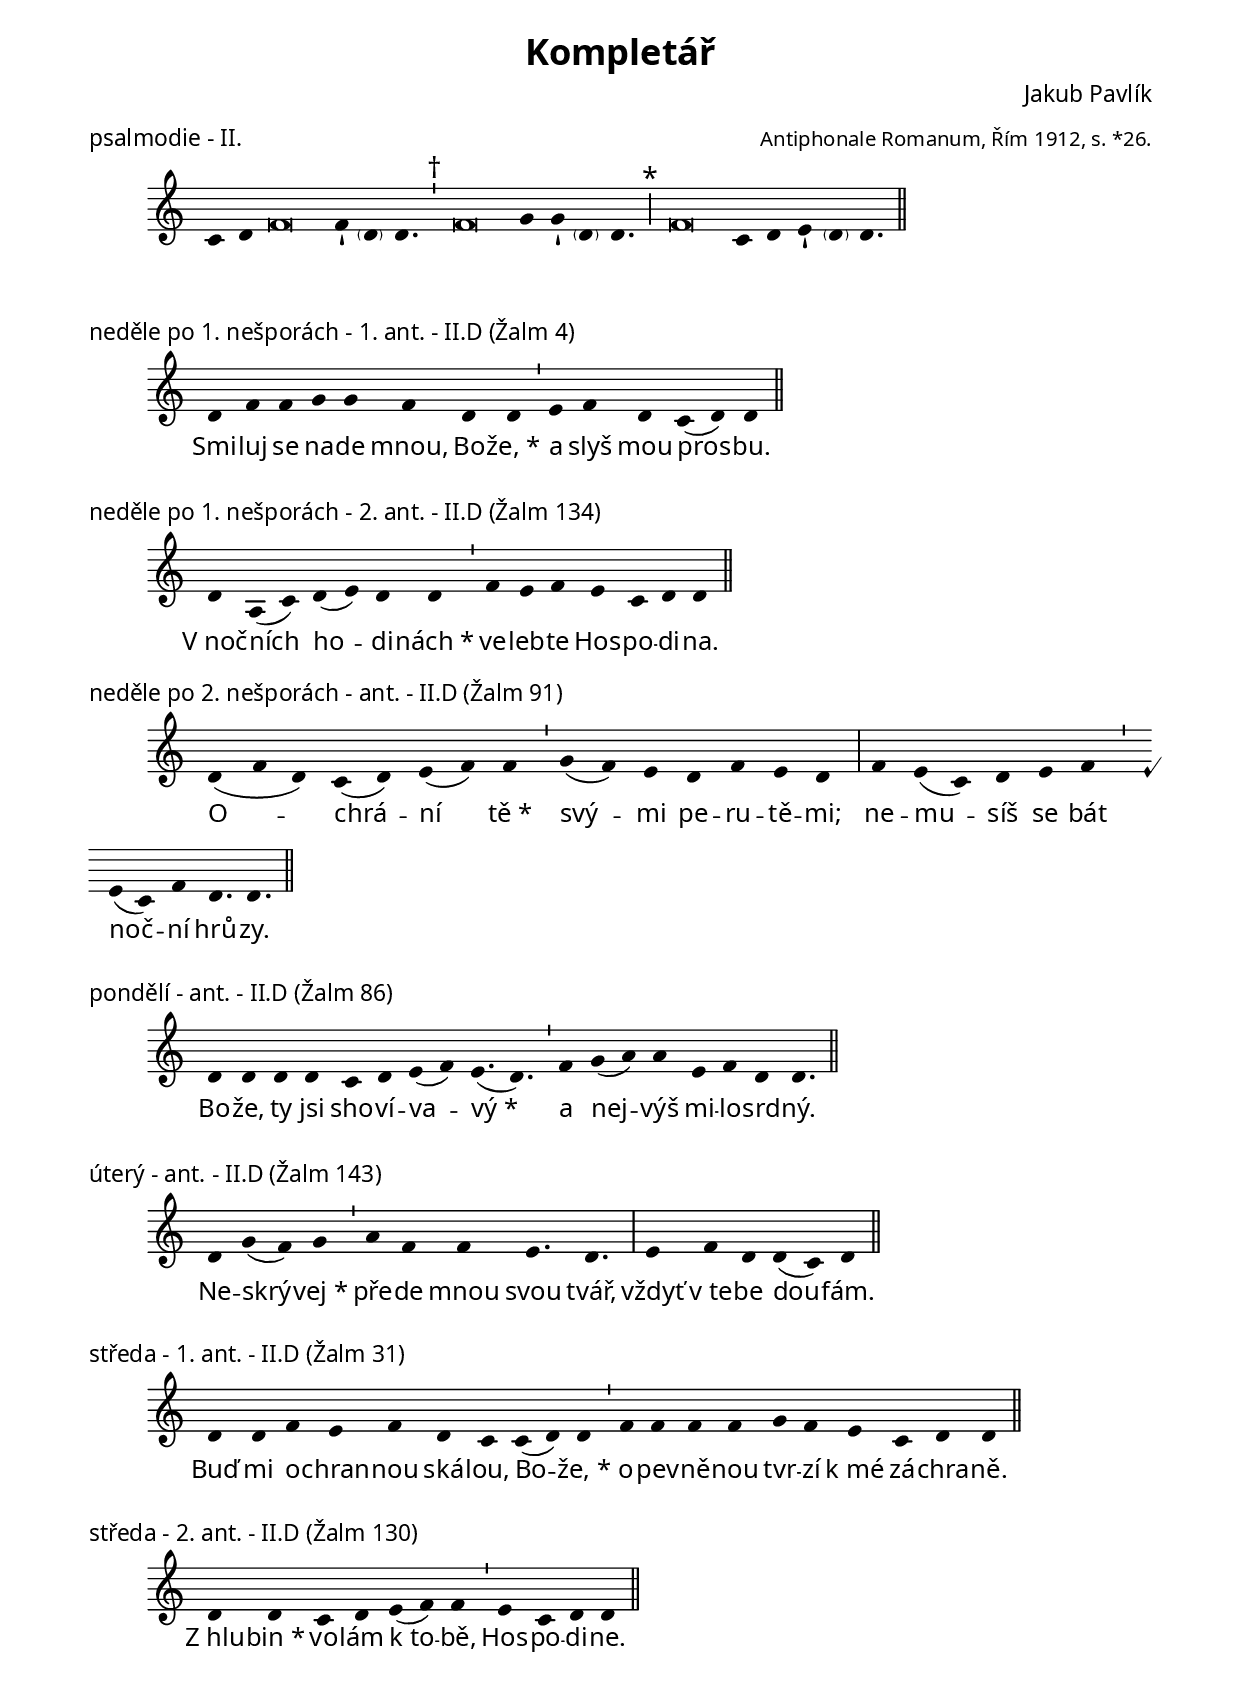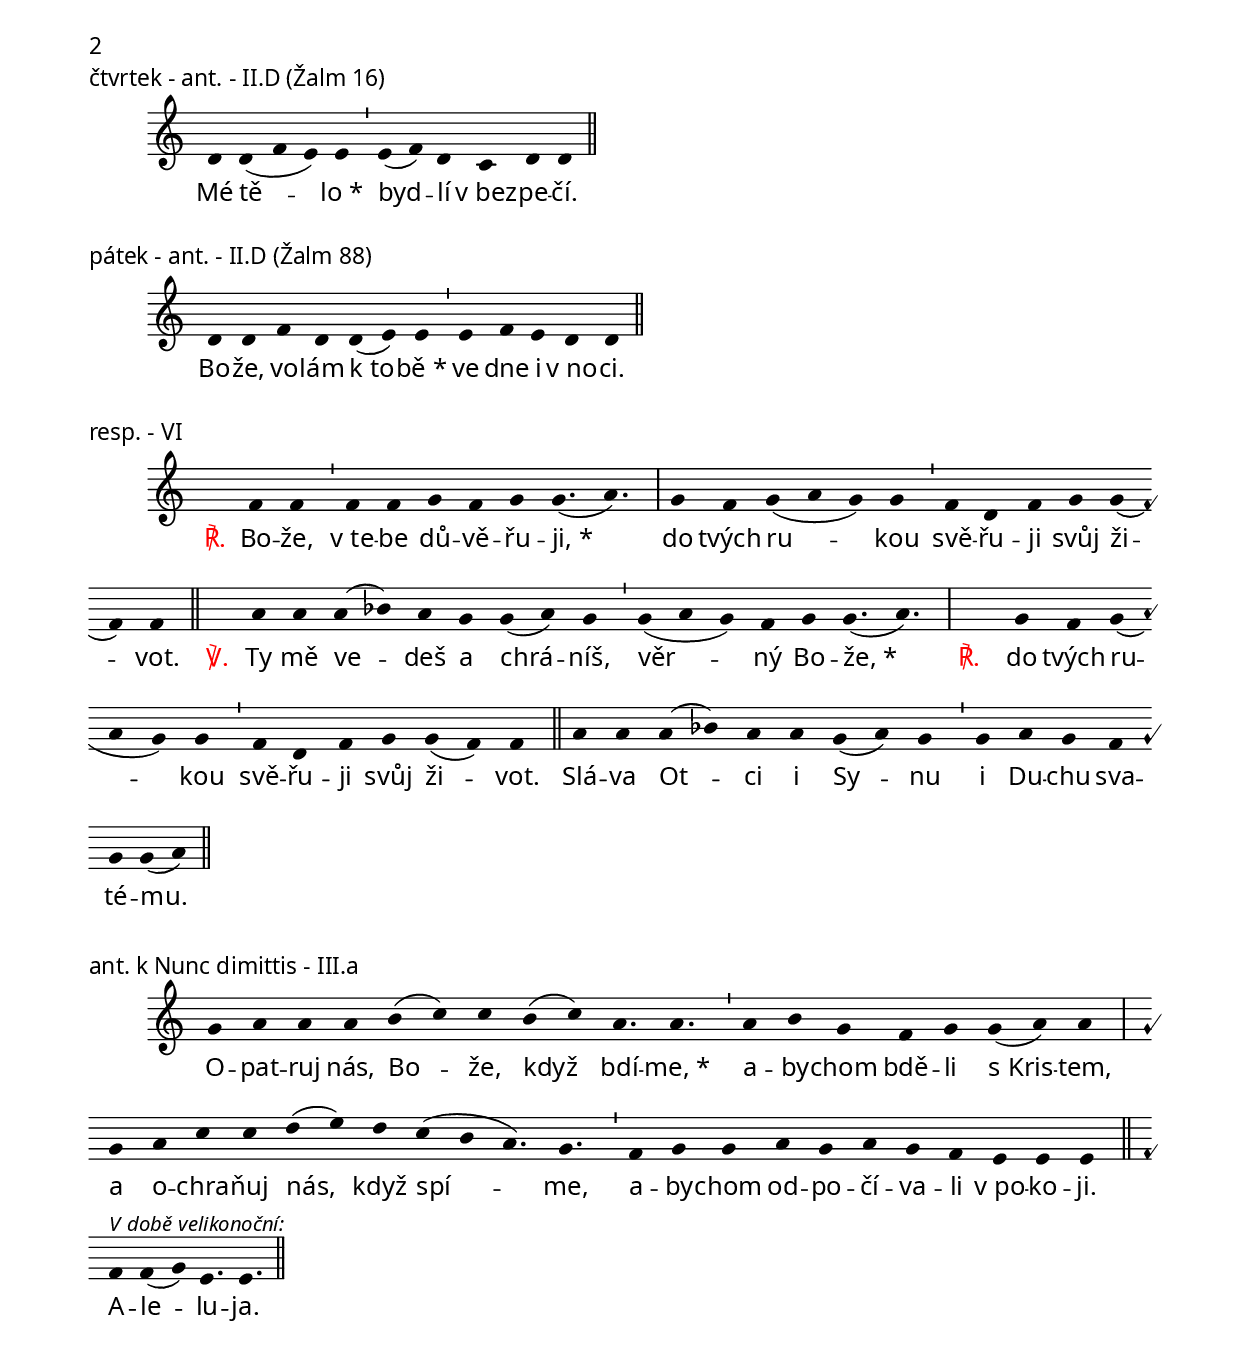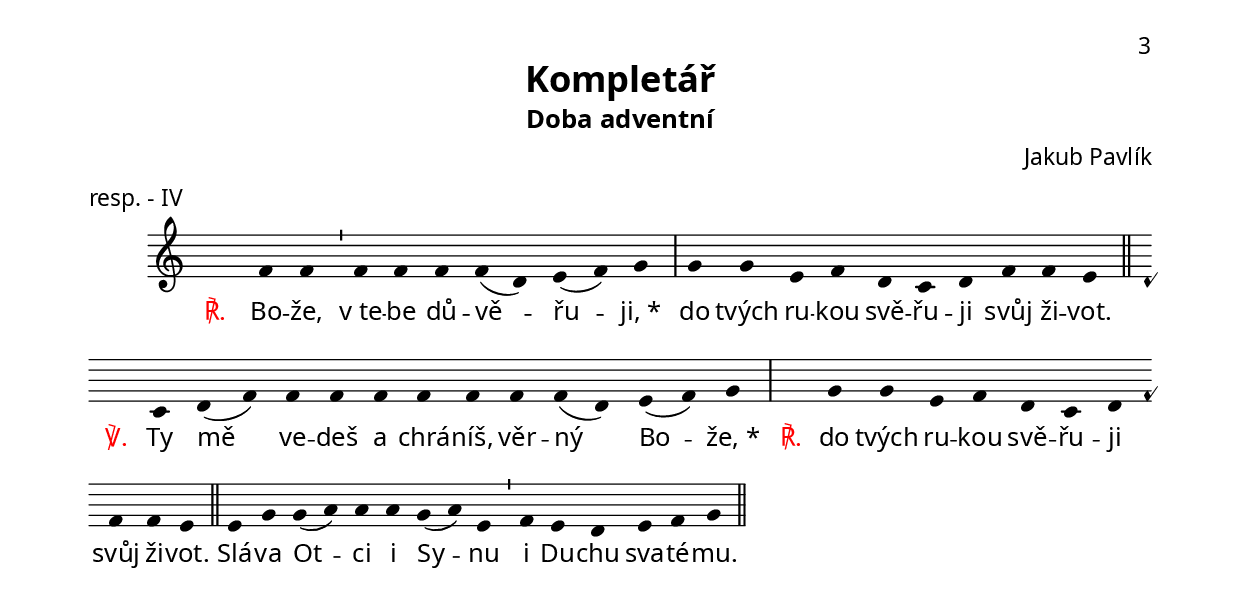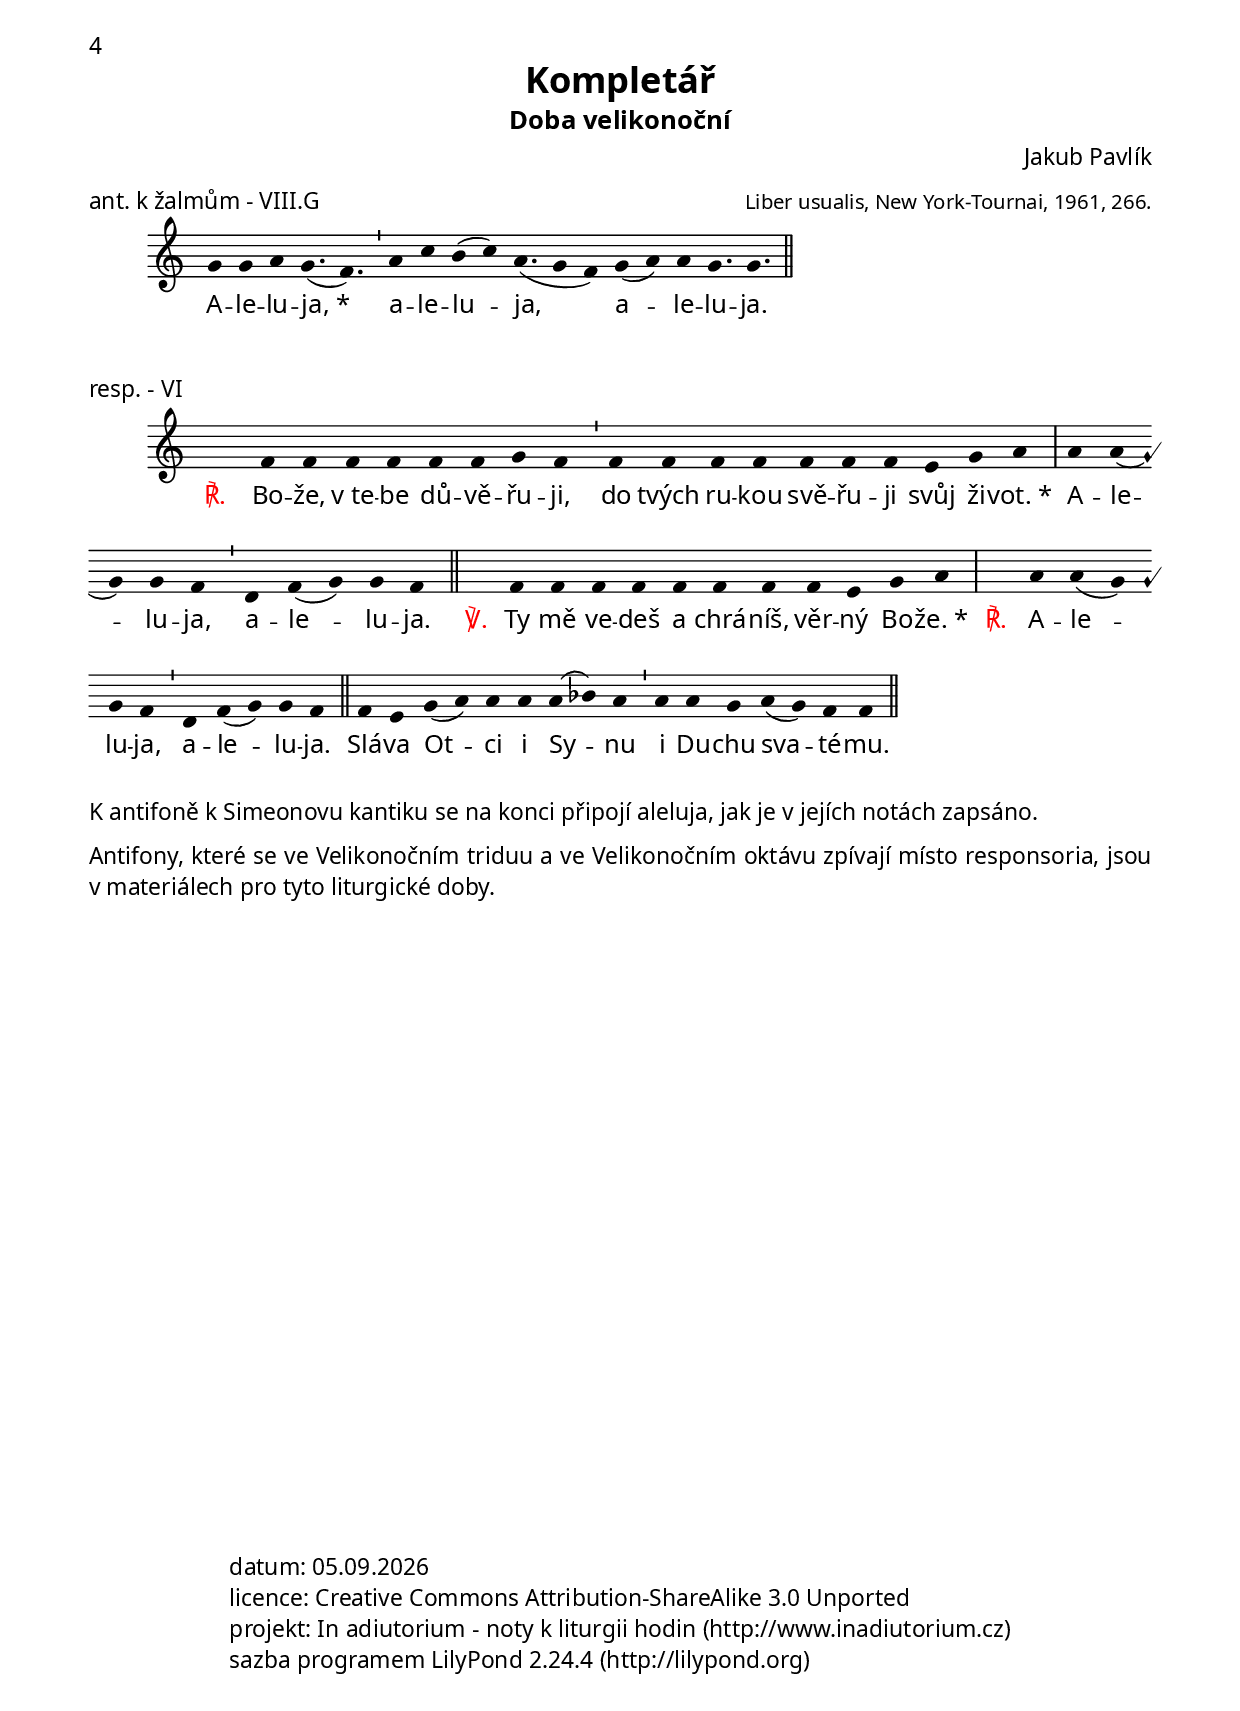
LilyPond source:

\version "2.19.4"

\header {
  title = "Kompletář"
  composer = "Jakub Pavlík"
}

\include "spolecne.ly"
\include "dilyresponsorii.ly"

\paper {
  ragged-bottom=##f
  ragged-last-bottom=##t
}

\score {
  \relative c' {
    \choralniRezim

    c d f\breve f4-! \parenthesize d d4. \mark\Dagger \barMin
    f\breve g4 g-! \parenthesize d d4. \mark "*" \barMaior
    f\breve c4 d e-! \parenthesize d d4. \barFinalis
  }
  \header {
    fons_externus = "Antiphonale Romanum, Řím 1912, s. *26."
    quid = "psalmodie"
    modus = "II"
    differentia = ""
    % piece = "psalmodie (modus II)"
    piece = \markup\sestavTitulekBezZalmu
    placet = "ten nápěv má podle antifonáře specifické místo v rámci liturgického roku a je určen
    pro zpěv žalmů bez antifony; jeho všednodenní použití je výpůjčka
    z Nového Dvora - jenže v mnišském oficiu se žalmy kompletáře zpívají také bez antifony;
    v Antifonáři k DMC by extra nápěv pro žalmy kompletáře být neměl"
    id = "psalmodie"
  }
}

%{
\score {
  \relative c' {
    \choralniRezim

    c d f\breve f4-! \parenthesize d d4. \mark\markup\large\Dagger \barMin
    f\breve g4 g-! \parenthesize d d4. \mark\markup\large{*} \barMax
    f\breve c4 d e-! \parenthesize d d4. \barFinalis
  }
  \header {
    quid = "psalmodie"
    modus = "II"
    differentia = ""
    piece = "psalmodie (modus II)"
    id = "psalmodie-proantifonar"
  }
  \layout{
    indent = 0\cm
  }
}
%}

\score {
  \relative c' {
    \choralniRezim

    d4 f f g g f d d \barMin e f d c( d) d \barFinalis
  }
  \addlyrics {
    Smi -- luj se na -- de mnou, Bo -- že,_* a slyš mou pros -- bu.
  }
  \header {
    quid = "neděle po 1. nešporách - 1. ant."
    quidbreve = "1. ant."
    modus = "II"
    differentia = "D"
    psalmus = "Žalm 4"
    id = "nei1"
    piece = \markup\sestavTitulek
  }
}

\score {
  \relative c' {
    \choralniRezim
    d4 a( c) d( e) d d \barMin
    f4 e f e c d d4 \barFinalis
  }
  \addlyrics {
    V_noč -- ních ho -- di -- nách_* ve -- leb -- te Hos -- po -- di -- na.
  }
  \header {
    quid = "neděle po 1. nešporách - 2. ant."
    quidbreve = "2. ant."
    modus = "II"
    differentia = "D"
    psalmus = "Žalm 134"
    piece = \markup\sestavTitulek
    id = "nei2"
  }
}

\score {
  \relative c' {
    \choralniRezim
    d4( f d) c( d) e( f) f \barMin
    g( f) e d f e d \barMax
    f e( c) d e f \barMin
    e( c) f d4. d4. \barFinalis
  }
  \addlyrics {
    O -- chrá -- ní tě_* svý -- mi pe -- ru -- tě -- mi;
    ne -- mu -- síš se bát noč -- ní hrů -- zy.
  }
  \header {
    quid = "neděle po 2. nešporách - ant."
    quidbreve = "ant."
    modus = "II"
    differentia = "D"
    psalmus = "Žalm 91"
    piece = \markup\sestavTitulek
    id = "neii"
  }
}

\score {
  \relative c' {
    \choralniRezim
    d4 d d d c d e( f) e4.( d) \barMin f4 g( a) a e f d d4. \barFinalis
  }
  \addlyrics {
    Bo -- že, ty jsi sho -- ví -- va -- vý_* a nej -- výš mi -- lo -- srd -- ný.
  }
  \header {
    quid = "pondělí - ant."
    quidbreve = "ant."
    modus = "II"
    differentia = "D"
    piece = \markup\sestavTitulek
    psalmus = "Žalm 86"
    id = "po"
  }
}

\score {
  \relative c' {
    \choralniRezim
    d4 g( f) g \barMin a f f e4. d \barMax
    e4 f d d( c) d \barFinalis
  }
  \addlyrics {
    Ne -- skrý -- vej_* pře -- de mnou svou tvář,
    vždyť v_te -- be dou -- fám.
  }
  \header {
    quid = "úterý - ant."
    quidbreve = "ant."
    modus = "II"
    differentia = "D"
    psalmus = "Žalm 143"
    piece = \markup\sestavTitulek
    id = "ut"
  }
}

\score {
  \relative c' {
    \choralniRezim
    d4 d f e f d c c( d) d \barMin
    f f f f g f e c d d \barFinalis
  }
  \addlyrics {
    Buď mi o -- chran -- nou ská -- lou, Bo -- že,_*
    o -- pev -- ně -- nou tvr -- zí k_mé zá -- chra -- ně.
  }
  \header {
    quid = "středa - 1. ant."
    quidbreve = "1. ant."
    modus = "II"
    differentia = "D"
    psalmus = "Žalm 31"
    piece = \markup\sestavTitulek
    id = "st1"
  }
}

\score {
  \relative c' {
    \choralniRezim
    d4 d c d e( f) f \barMin
    e c d d \barFinalis
  }
  \addlyrics {
    Z_hlu -- bin_* vo -- lám k_to -- bě, Hos -- po -- di -- ne.
  }
  \header {
    quid = "středa - 2. ant."
    quidbreve = "2. ant."
    modus = "II"
    differentia = "D"
    psalmus = "Žalm 130"
    piece = \markup\sestavTitulek
    id = "st2"
  }
}

\pageBreak % ZLOM

\score {
  \relative c' {
    \choralniRezim
    d4 d( f e) e \barMin e( f) d c d d \barFinalis
  }
  \addlyrics {
    Mé tě -- lo_* byd -- lí v_bez -- pe -- čí.
  }
  \header {
    quid = "čtvrtek - ant."
    quidbreve = "ant."
    modus = "II"
    differentia = "D"
    psalmus = "Žalm 16"
    piece = \markup\sestavTitulek
    id = "ct"
  }
}

\score {
  \relative c' {
    \choralniRezim
    d4 d f d d( e) e \barMin e f e d d \barFinalis
  }
  \addlyrics {
    Bo -- že, vo -- lám k_to -- bě_* ve dne i v_no -- ci.
  }
  \header {
    quid = "pátek - ant."
    quidbreve = "ant."
    modus = "II"
    differentia = "D"
    psalmus = "Žalm 88"
    piece = \markup\sestavTitulek
    id = "pa"
  }
}

\score {
  \relative c' {
    \choralniRezim

    % R
    \neviditelna f
    f4 f \barMin f f g f g g4.( a) \barMax
    g4 f g( a g) g \barMin f d f g g( f) f \barFinalis
    % V
    \neviditelna a
    a4 a a( bes) a g g( a) g \barMin g( a g) f g g4.( a) \barMax
    % R
    \neviditelna g
    g4 f g( a g) g \barMin f d f g g( f) f \barFinalis
    % Slava
    \respVIdoxologie \barFinalis
  }
  \addlyrics {
    \Response Bo -- že, v_te -- be dů -- vě -- řu -- ji,_*
    do tvých ru -- kou svě -- řu -- ji svůj ži -- vot.
    \Verse Ty mě ve -- deš a chrá -- níš, věr -- ný Bo -- že,_*
    \Response do tvých ru -- kou svě -- řu -- ji svůj ži -- vot.
    \textRespDoxologie
  }
  \header {
    quid = "resp."
    modus = "VI"
    piece = \markup {\sestavTitulekResp}
    id = "resp"
  }
}

\score {
  \relative c'' {
    \choralniRezim
    g4 a a a b( c) c b( c) a4. a \barMin
    a4 b g f g g( a) a \barMax
    g a c c d( e) d c( b a4.) g \barMin
    f4 g g a g a g f e e e \barFinalis
    f^\rubrVelikAleluja f( g) e4. e \barFinalis
  }
  \addlyrics {
    O -- pat -- ruj nás, Bo -- že, když bdí -- me,_*
    a -- by -- chom bdě -- li s_Kris -- tem,
    a o -- chra -- ňuj nás, když spí -- me,
    a -- by -- chom od -- po -- čí -- va -- li v_po -- ko -- ji.
    A -- le -- lu -- ja.
  }
  \header {
    quid = "ant. k Nunc dimittis"
    quidbreve = "ant."
    modus = "III"
    differentia = "a"
    psalmus = "Nunc dimittis"
    piece = \markup {\sestavTitulekBezZalmu}
    id = "sim"
  }
}

\bookpart {
  \header {
    subtitle = "Doba adventní"
  }

  \score {
    \relative c' {
      \choralniRezim

      % R
      \neviditelna f
      f4 f \barMin f f f f( d) e( f) g \barMax
      g g e f d c d f f e \barFinalis
      % V
      \neviditelna d
      c d( f) f f f f f f f( d) e( f) g \barMax
      % R
      \neviditelna g
      g g e f d c d f f e \barFinalis
      % Slava
      \respIVdoxologie \barFinalis
    }
    \addlyrics {
      \Response Bo -- že, v_te -- be dů -- vě -- řu -- ji,_*
      do tvých ru -- kou svě -- řu -- ji svůj ži -- vot.
      \Verse Ty mě ve -- deš a chrá -- níš, věr -- ný Bo -- že,_*
      \Response do tvých ru -- kou svě -- řu -- ji svůj ži -- vot.
      \textRespDoxologie
    }
    \header {
      quid = "resp."
      modus = "IV"
      piece = \markup {\sestavTitulekResp}
      placet = "nepřirozená melismata - důVĚřuji; Ty MĚ vedeš; SVAtému"
      id = "resp-adv"
    }
  }
}

\bookpart {
  \header {
    subtitle = "Doba velikonoční"
  }

  % Tato cast obsahuje mene not a proto je lepsi, aby se, narozdil
  % od prvni casti, noty neroztahovaly na celou stranku, ale byly
  % nakupene nahore:
  \paper {
    ragged-bottom=##f
    ragged-last-bottom=##t
  }

  \score {
    \relative c'' {
      \choralniRezim
      g4 g a g4.( f) \barMin
      a4 c b( c) a4.( g4 f)
      g( a) a g4. g \barFinalis
    }
    \addlyrics {
      A -- le -- lu -- ja,_*
      a -- le -- lu -- ja,
      a -- le -- lu -- ja.
    }
    \header {
      quid = "ant. k žalmům"
      quidbreve = "ant."
      modus = "VIII"
      differentia = "G"
      psalmus = ""
      placet = "nebylo by lepší nevázat se na solesmeskou rytmizaci a vyjít z AR1912?"
      id = "pasch"
      piece = \markup {\sestavTitulekBezZalmu}
      fons_externus = "Liber usualis, New York-Tournai, 1961, 266."
    }
  }

  \score {
    \relative c' {
      \choralniRezim

      % R
      \neviditelna f
      f4 f f f f f g f \barMin
      f f f f f f f e g a \barMax
      \respVIalelujaResponsum \barFinalis
      % V
      \neviditelna f
      f4 f f f f f f f e g a \barMax
      % R
      \neviditelna a
      \respVIalelujaResponsum \barFinalis
      % Slava
      \respVIalelujaDoxologie \barFinalis
    }
    \addlyrics {
      \Response Bo -- že, v_te -- be dů -- vě -- řu -- ji,
      do tvých ru -- kou svě -- řu -- ji svůj ži -- vot._* \textRespAleluja
      \Verse Ty mě ve -- deš a chrá -- níš, věr -- ný Bo -- že._*
      \Response \textRespAleluja
      \textRespDoxologie
    }
    \header {
      quid = "resp."
      modus = "VI"
      id = "paschresp"
      piece = \markup {\sestavTitulekResp}
    }
  }

  \markup\justify {K antifoně k Simeonovu kantiku se na konci připojí aleluja,
  jak je v jejích notách zapsáno.}

  \markup\justify {Antifony, které se ve Velikonočním triduu
  a ve Velikonočním oktávu zpívají místo responsoria, jsou
  "v materiálech" pro tyto liturgické doby.}
}